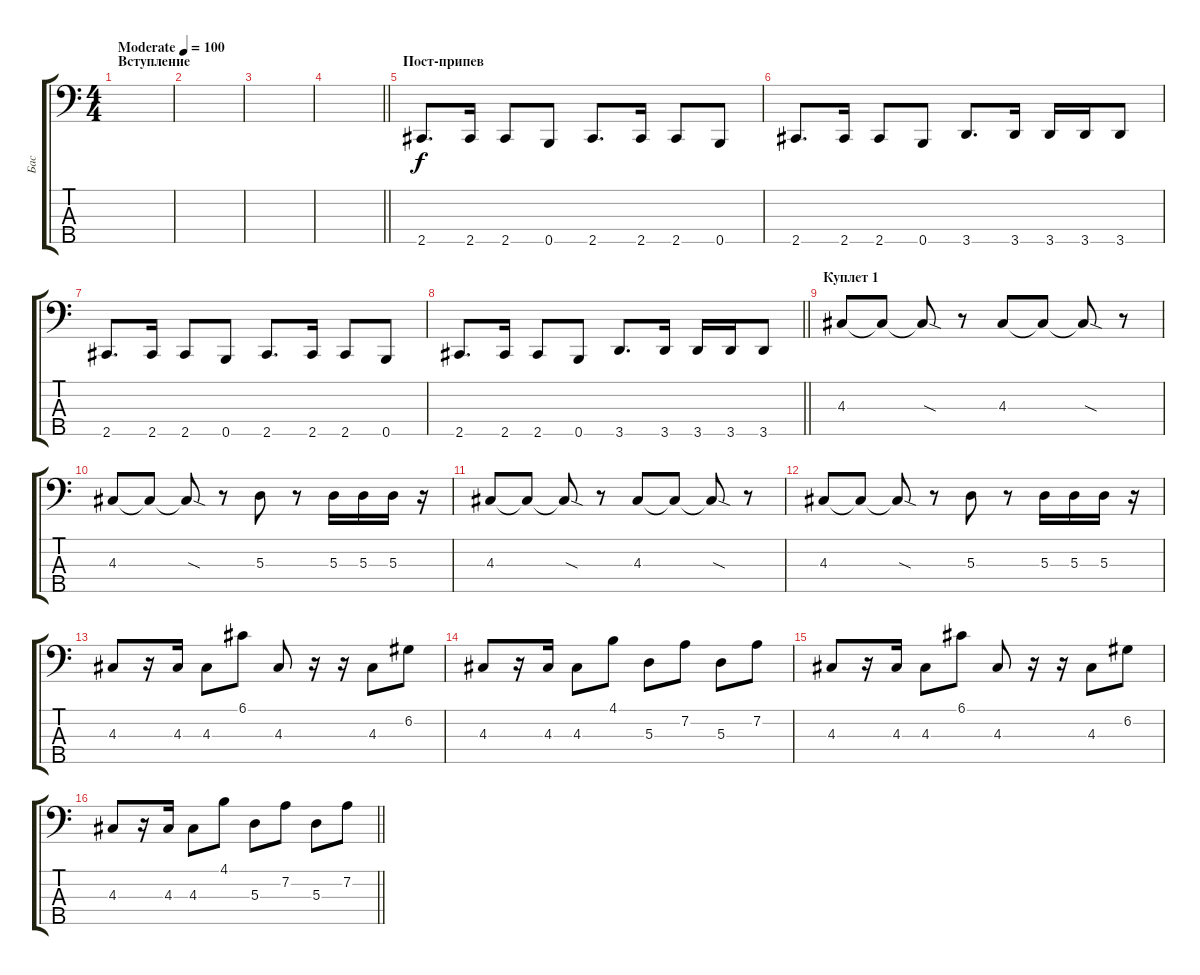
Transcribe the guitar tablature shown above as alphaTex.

\track ("Бас " "Бас ") {instrument electricbassfinger}
\staff {score tabs}
\tuning (G2 D2 A1 E1 B0) {hide}
\ts (4 4)
\section ("" "Вступление")
\tempo (100 "Moderate")
\clef f4
\ks c
|
|
|
\barLineRight lightlight
|
\section ("" "Пост-припев")
2.5.8{d} 2.5.16 2.5.8 0.5.8 2.5.8{d} 2.5.16 2.5.8 0.5.8 |
2.5.8{d} 2.5.16 2.5.8 0.5.8 3.5.8{d} 3.5.16 3.5.16 3.5.16 3.5.8 |
2.5.8{d} 2.5.16 2.5.8 0.5.8 2.5.8{d} 2.5.16 2.5.8 0.5.8 |
\barLineRight lightlight
2.5.8{d} 2.5.16 2.5.8 0.5.8 3.5.8{d} 3.5.16 3.5.16 3.5.16 3.5.8 |
\section ("" "Куплет 1")
4.3.8 4.3{t}.8 4.3{sod t}.8 r.8 4.3.8 4.3{t}.8 4.3{sod t}.8 r.8 |
4.3.8 4.3{t}.8 4.3{sod t}.8 r.8 5.3.8 r.8 5.3.16 5.3.16 5.3.16 r.16 |
4.3.8 4.3{t}.8 4.3{sod t}.8 r.8 4.3.8 4.3{t}.8 4.3{sod t}.8 r.8 |
4.3.8 4.3{t}.8 4.3{sod t}.8 r.8 5.3.8 r.8 5.3.16 5.3.16 5.3.16 r.16 |
4.3.8 r.16 4.3.16 4.3.8 6.1.8 4.3.8 r.16 r.16 4.3.8 6.2.8 |
4.3.8 r.16 4.3.16 4.3.8 4.1.8 5.3.8 7.2.8 5.3.8 7.2.8 |
4.3.8 r.16 4.3.16 4.3.8 6.1.8 4.3.8 r.16 r.16 4.3.8 6.2.8 |
\barLineRight lightlight
4.3.8 r.16 4.3.16 4.3.8 4.1.8 5.3.8 7.2.8 5.3.8 7.2.8
